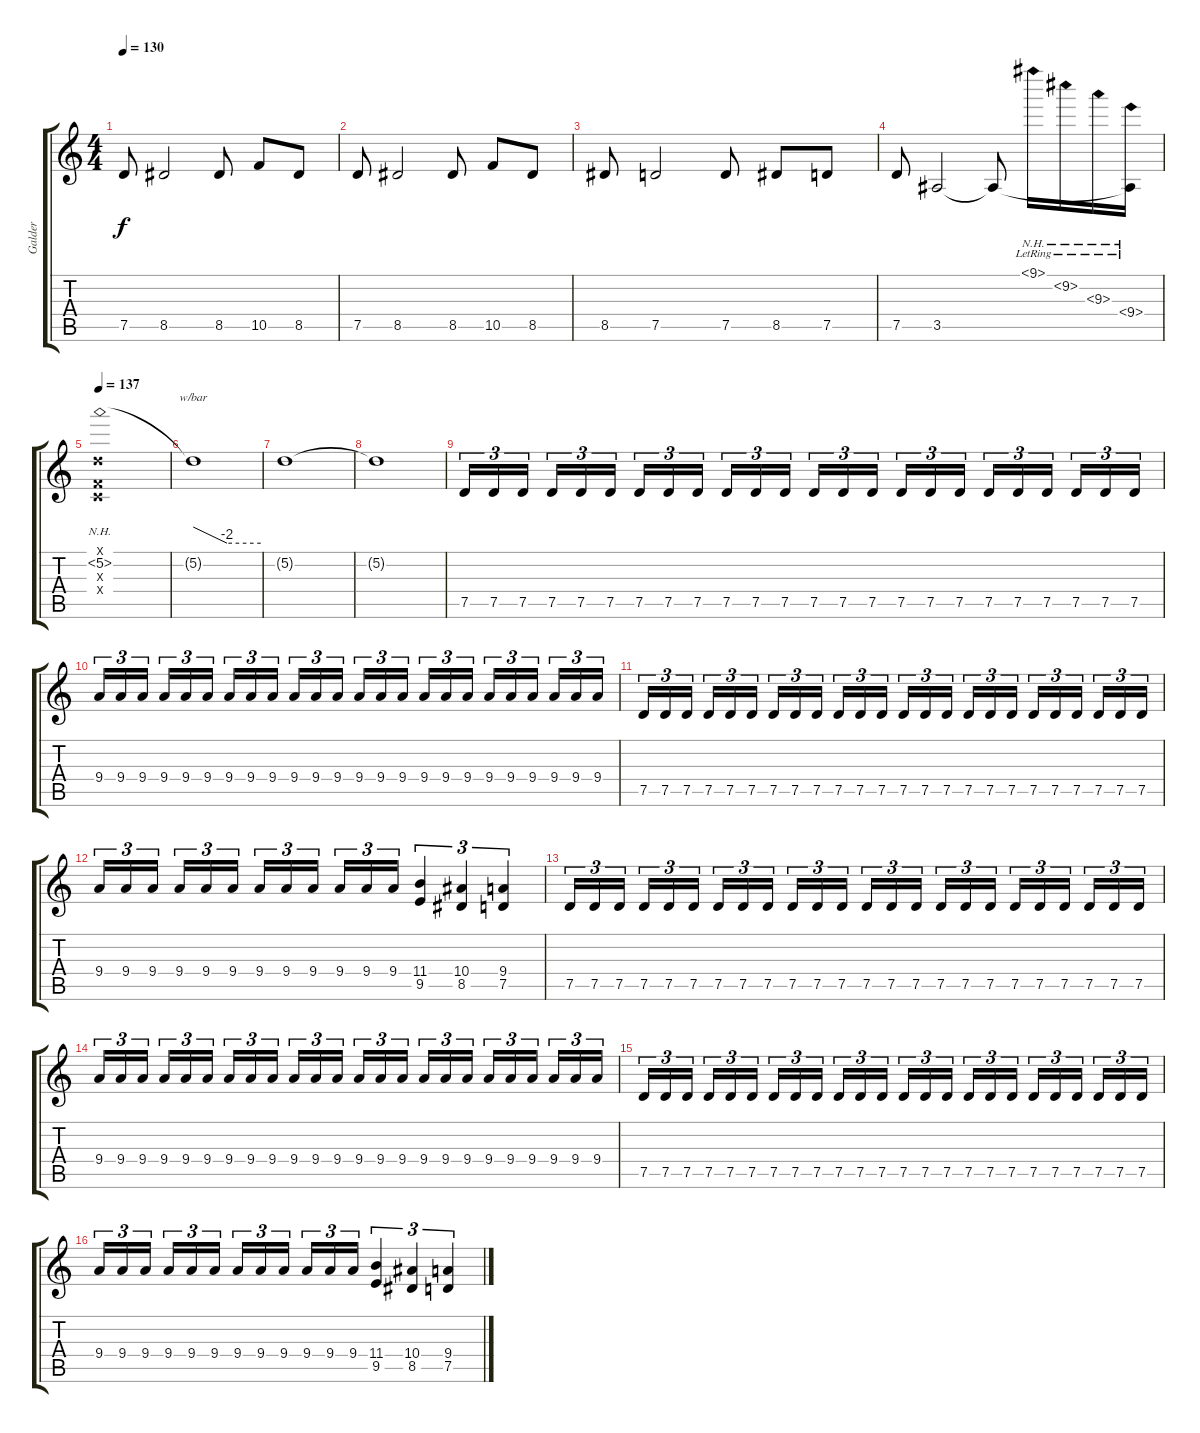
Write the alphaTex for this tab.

\track ("Galder" "Galder") {instrument distortionguitar}
\staff {score tabs}
\tuning (D4 A3 F3 C3 G2 D2) {hide}
\ts (4 4)
\tempo 130
\clef g2
\ks c
7.5.8{dy f} 8.5.2 8.5.8 10.5.8 8.5.8 |
7.5.8 8.5.2 8.5.8 10.5.8 8.5.8 |
8.5.8 7.5.2 7.5.8 8.5.8 7.5.8 |
7.5.8 3.5.2 3.5{t}.8 9.1{nh lr}.16 9.2{nh lr}.16 9.3{nh lr}.16 (9.4{nh lr} 3.5{t}).16 |
\tempo 137
(0.1{x} 5.2{nh} 0.3{x} 0.4{x}).1 |
5.2{t}.1{tbe (custom default 0 0 30 -8 60 -8)} |
5.2{t}.1 |
5.2{t}.1 |
7.5.16{tu (3 2) volume 12} 7.5.16{tu (3 2)} 7.5.16{tu (3 2) beam splitsecondary} 7.5.16{tu (3 2)} 7.5.16{tu (3 2)} 7.5.16{tu (3 2)} 7.5.16{tu (3 2)} 7.5.16{tu (3 2)} 7.5.16{tu (3 2) beam splitsecondary} 7.5.16{tu (3 2)} 7.5.16{tu (3 2)} 7.5.16{tu (3 2)} 7.5.16{tu (3 2)} 7.5.16{tu (3 2)} 7.5.16{tu (3 2) beam splitsecondary} 7.5.16{tu (3 2)} 7.5.16{tu (3 2)} 7.5.16{tu (3 2)} 7.5.16{tu (3 2)} 7.5.16{tu (3 2)} 7.5.16{tu (3 2) beam splitsecondary} 7.5.16{tu (3 2)} 7.5.16{tu (3 2)} 7.5.16{tu (3 2)} |
9.4.16{tu (3 2)} 9.4.16{tu (3 2)} 9.4.16{tu (3 2) beam splitsecondary} 9.4.16{tu (3 2)} 9.4.16{tu (3 2)} 9.4.16{tu (3 2)} 9.4.16{tu (3 2)} 9.4.16{tu (3 2)} 9.4.16{tu (3 2) beam splitsecondary} 9.4.16{tu (3 2)} 9.4.16{tu (3 2)} 9.4.16{tu (3 2)} 9.4.16{tu (3 2)} 9.4.16{tu (3 2)} 9.4.16{tu (3 2) beam splitsecondary} 9.4.16{tu (3 2)} 9.4.16{tu (3 2)} 9.4.16{tu (3 2)} 9.4.16{tu (3 2)} 9.4.16{tu (3 2)} 9.4.16{tu (3 2) beam splitsecondary} 9.4.16{tu (3 2)} 9.4.16{tu (3 2)} 9.4.16{tu (3 2)} |
7.5.16{tu (3 2)} 7.5.16{tu (3 2)} 7.5.16{tu (3 2) beam splitsecondary} 7.5.16{tu (3 2)} 7.5.16{tu (3 2)} 7.5.16{tu (3 2)} 7.5.16{tu (3 2)} 7.5.16{tu (3 2)} 7.5.16{tu (3 2) beam splitsecondary} 7.5.16{tu (3 2)} 7.5.16{tu (3 2)} 7.5.16{tu (3 2)} 7.5.16{tu (3 2)} 7.5.16{tu (3 2)} 7.5.16{tu (3 2) beam splitsecondary} 7.5.16{tu (3 2)} 7.5.16{tu (3 2)} 7.5.16{tu (3 2)} 7.5.16{tu (3 2)} 7.5.16{tu (3 2)} 7.5.16{tu (3 2) beam splitsecondary} 7.5.16{tu (3 2)} 7.5.16{tu (3 2)} 7.5.16{tu (3 2)} |
9.4.16{tu (3 2)} 9.4.16{tu (3 2)} 9.4.16{tu (3 2) beam splitsecondary} 9.4.16{tu (3 2)} 9.4.16{tu (3 2)} 9.4.16{tu (3 2)} 9.4.16{tu (3 2)} 9.4.16{tu (3 2)} 9.4.16{tu (3 2) beam splitsecondary} 9.4.16{tu (3 2)} 9.4.16{tu (3 2)} 9.4.16{tu (3 2)} (11.4 9.5).4{tu (3 2)} (10.4 8.5).4{tu (3 2)} (9.4 7.5).4{tu (3 2)} |
7.5.16{tu (3 2)} 7.5.16{tu (3 2)} 7.5.16{tu (3 2) beam splitsecondary} 7.5.16{tu (3 2)} 7.5.16{tu (3 2)} 7.5.16{tu (3 2)} 7.5.16{tu (3 2)} 7.5.16{tu (3 2)} 7.5.16{tu (3 2) beam splitsecondary} 7.5.16{tu (3 2)} 7.5.16{tu (3 2)} 7.5.16{tu (3 2)} 7.5.16{tu (3 2)} 7.5.16{tu (3 2)} 7.5.16{tu (3 2) beam splitsecondary} 7.5.16{tu (3 2)} 7.5.16{tu (3 2)} 7.5.16{tu (3 2)} 7.5.16{tu (3 2)} 7.5.16{tu (3 2)} 7.5.16{tu (3 2) beam splitsecondary} 7.5.16{tu (3 2)} 7.5.16{tu (3 2)} 7.5.16{tu (3 2)} |
9.4.16{tu (3 2)} 9.4.16{tu (3 2)} 9.4.16{tu (3 2) beam splitsecondary} 9.4.16{tu (3 2)} 9.4.16{tu (3 2)} 9.4.16{tu (3 2)} 9.4.16{tu (3 2)} 9.4.16{tu (3 2)} 9.4.16{tu (3 2) beam splitsecondary} 9.4.16{tu (3 2)} 9.4.16{tu (3 2)} 9.4.16{tu (3 2)} 9.4.16{tu (3 2)} 9.4.16{tu (3 2)} 9.4.16{tu (3 2) beam splitsecondary} 9.4.16{tu (3 2)} 9.4.16{tu (3 2)} 9.4.16{tu (3 2)} 9.4.16{tu (3 2)} 9.4.16{tu (3 2)} 9.4.16{tu (3 2) beam splitsecondary} 9.4.16{tu (3 2)} 9.4.16{tu (3 2)} 9.4.16{tu (3 2)} |
7.5.16{tu (3 2)} 7.5.16{tu (3 2)} 7.5.16{tu (3 2) beam splitsecondary} 7.5.16{tu (3 2)} 7.5.16{tu (3 2)} 7.5.16{tu (3 2)} 7.5.16{tu (3 2)} 7.5.16{tu (3 2)} 7.5.16{tu (3 2) beam splitsecondary} 7.5.16{tu (3 2)} 7.5.16{tu (3 2)} 7.5.16{tu (3 2)} 7.5.16{tu (3 2)} 7.5.16{tu (3 2)} 7.5.16{tu (3 2) beam splitsecondary} 7.5.16{tu (3 2)} 7.5.16{tu (3 2)} 7.5.16{tu (3 2)} 7.5.16{tu (3 2)} 7.5.16{tu (3 2)} 7.5.16{tu (3 2) beam splitsecondary} 7.5.16{tu (3 2)} 7.5.16{tu (3 2)} 7.5.16{tu (3 2)} |
9.4.16{tu (3 2)} 9.4.16{tu (3 2)} 9.4.16{tu (3 2) beam splitsecondary} 9.4.16{tu (3 2)} 9.4.16{tu (3 2)} 9.4.16{tu (3 2)} 9.4.16{tu (3 2)} 9.4.16{tu (3 2)} 9.4.16{tu (3 2) beam splitsecondary} 9.4.16{tu (3 2)} 9.4.16{tu (3 2)} 9.4.16{tu (3 2)} (11.4 9.5).4{tu (3 2)} (10.4 8.5).4{tu (3 2)} (9.4 7.5).4{tu (3 2)}
